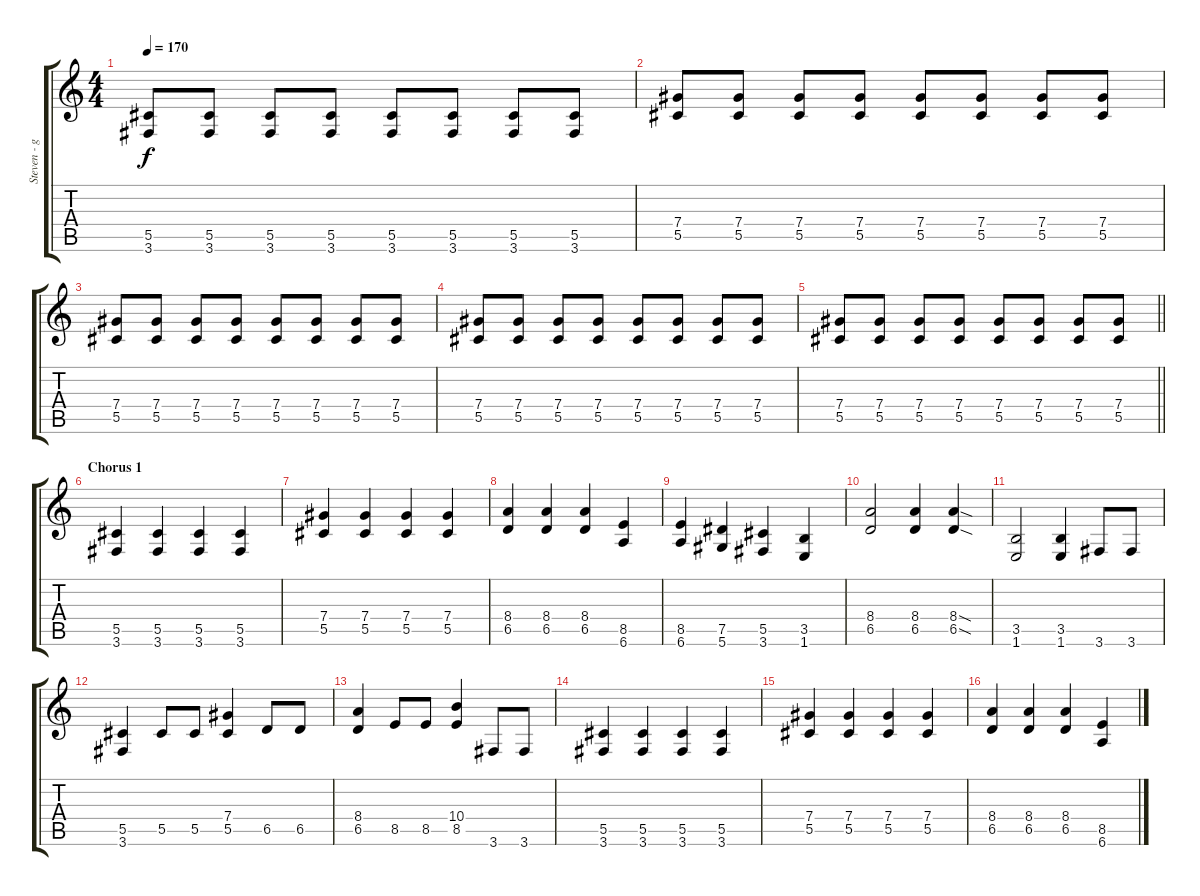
\track ("Steven - gtr2" "Steven - g") {instrument electricguitarjazz}
\staff {score tabs}
\tuning (Eb4 Bb3 Gb3 Db3 Ab2 Eb2) {hide}
\ts (4 4)
\tempo 170
\clef g2
\ks c
(5.5 3.6).8{dy f} (5.5 3.6).8 (5.5 3.6).8 (5.5 3.6).8 (5.5 3.6).8 (5.5 3.6).8 (5.5 3.6).8 (5.5 3.6).8 |
(7.4 5.5).8 (7.4 5.5).8 (7.4 5.5).8 (7.4 5.5).8 (7.4 5.5).8 (7.4 5.5).8 (7.4 5.5).8 (7.4 5.5).8 |
(7.4 5.5).8 (7.4 5.5).8 (7.4 5.5).8 (7.4 5.5).8 (7.4 5.5).8 (7.4 5.5).8 (7.4 5.5).8 (7.4 5.5).8 |
(7.4 5.5).8 (7.4 5.5).8 (7.4 5.5).8 (7.4 5.5).8 (7.4 5.5).8 (7.4 5.5).8 (7.4 5.5).8 (7.4 5.5).8 |
\barLineRight lightlight
(7.4 5.5).8 (7.4 5.5).8 (7.4 5.5).8 (7.4 5.5).8 (7.4 5.5).8 (7.4 5.5).8 (7.4 5.5).8 (7.4 5.5).8 |
\section ("" "Chorus 1")
(5.5 3.6).4 (5.5 3.6).4 (5.5 3.6).4 (5.5 3.6).4 |
(7.4 5.5).4 (7.4 5.5).4 (7.4 5.5).4 (7.4 5.5).4 |
(8.4 6.5).4 (8.4 6.5).4 (8.4 6.5).4 (8.5 6.6).4 |
(8.5 6.6).4 (7.5 5.6).4 (5.5 3.6).4 (3.5 1.6).4 |
(8.4 6.5).2 (8.4 6.5).4 (8.4{sod} 6.5{sod}).4 |
(3.5 1.6).2 (3.5 1.6).4 3.6.8 3.6.8 |
(5.5 3.6).4 5.5.8 5.5.8 (7.4 5.5).4 6.5.8 6.5.8 |
(8.4 6.5).4 8.5.8 8.5.8 (10.4 8.5).4 3.6.8 3.6.8 |
(5.5 3.6).4 (5.5 3.6).4 (5.5 3.6).4 (5.5 3.6).4 |
(7.4 5.5).4 (7.4 5.5).4 (7.4 5.5).4 (7.4 5.5).4 |
(8.4 6.5).4 (8.4 6.5).4 (8.4 6.5).4 (8.5 6.6).4
